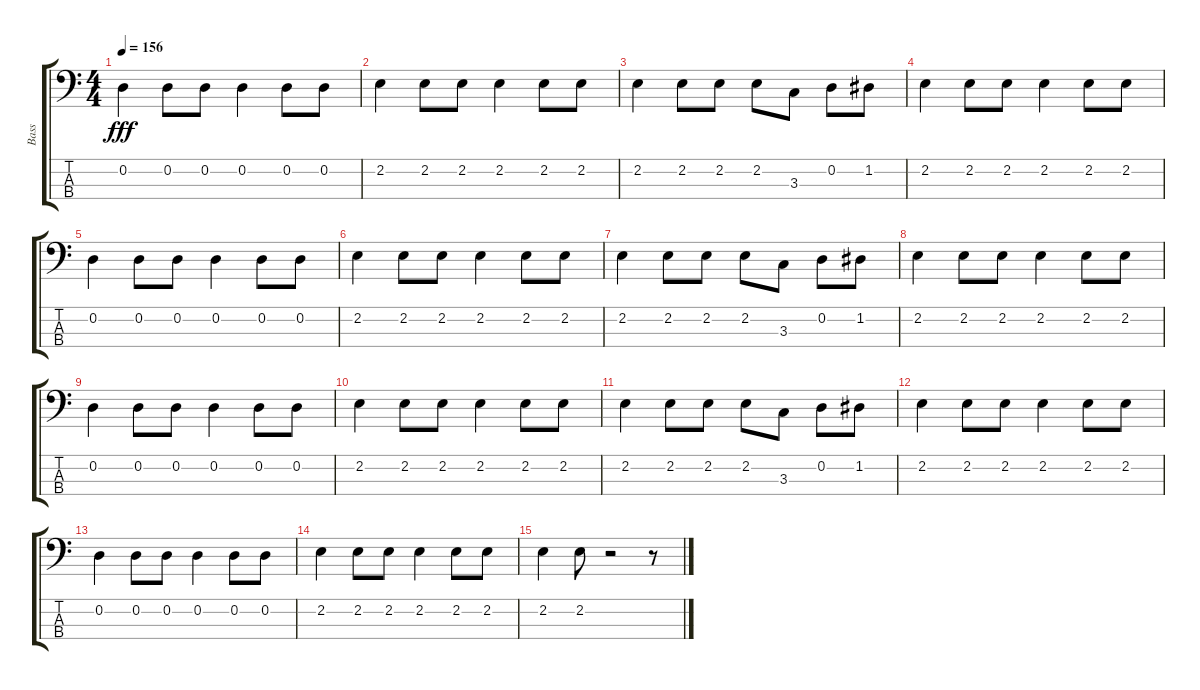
\track ("Bass" "Bass") {instrument electricbassfinger}
\staff {score tabs}
\tuning (G2 D2 A1 E1) {hide}
\ts (4 4)
\tempo 156
\clef f4
\ks c
0.2.4{dy fff} 0.2.8 0.2.8 0.2.4 0.2.8 0.2.8 |
2.2.4 2.2.8 2.2.8 2.2.4 2.2.8 2.2.8 |
2.2.4 2.2.8 2.2.8 2.2.8 3.3.8 0.2.8 1.2.8 |
2.2.4 2.2.8 2.2.8 2.2.4 2.2.8 2.2.8 |
0.2.4 0.2.8 0.2.8 0.2.4 0.2.8 0.2.8 |
2.2.4 2.2.8 2.2.8 2.2.4 2.2.8 2.2.8 |
2.2.4 2.2.8 2.2.8 2.2.8 3.3.8 0.2.8 1.2.8 |
2.2.4 2.2.8 2.2.8 2.2.4 2.2.8 2.2.8 |
0.2.4 0.2.8 0.2.8 0.2.4 0.2.8 0.2.8 |
2.2.4 2.2.8 2.2.8 2.2.4 2.2.8 2.2.8 |
2.2.4 2.2.8 2.2.8 2.2.8 3.3.8 0.2.8 1.2.8 |
2.2.4 2.2.8 2.2.8 2.2.4 2.2.8 2.2.8 |
0.2.4 0.2.8 0.2.8 0.2.4 0.2.8 0.2.8 |
2.2.4 2.2.8 2.2.8 2.2.4 2.2.8 2.2.8 |
2.2.4 2.2.8 r.2 r.8
